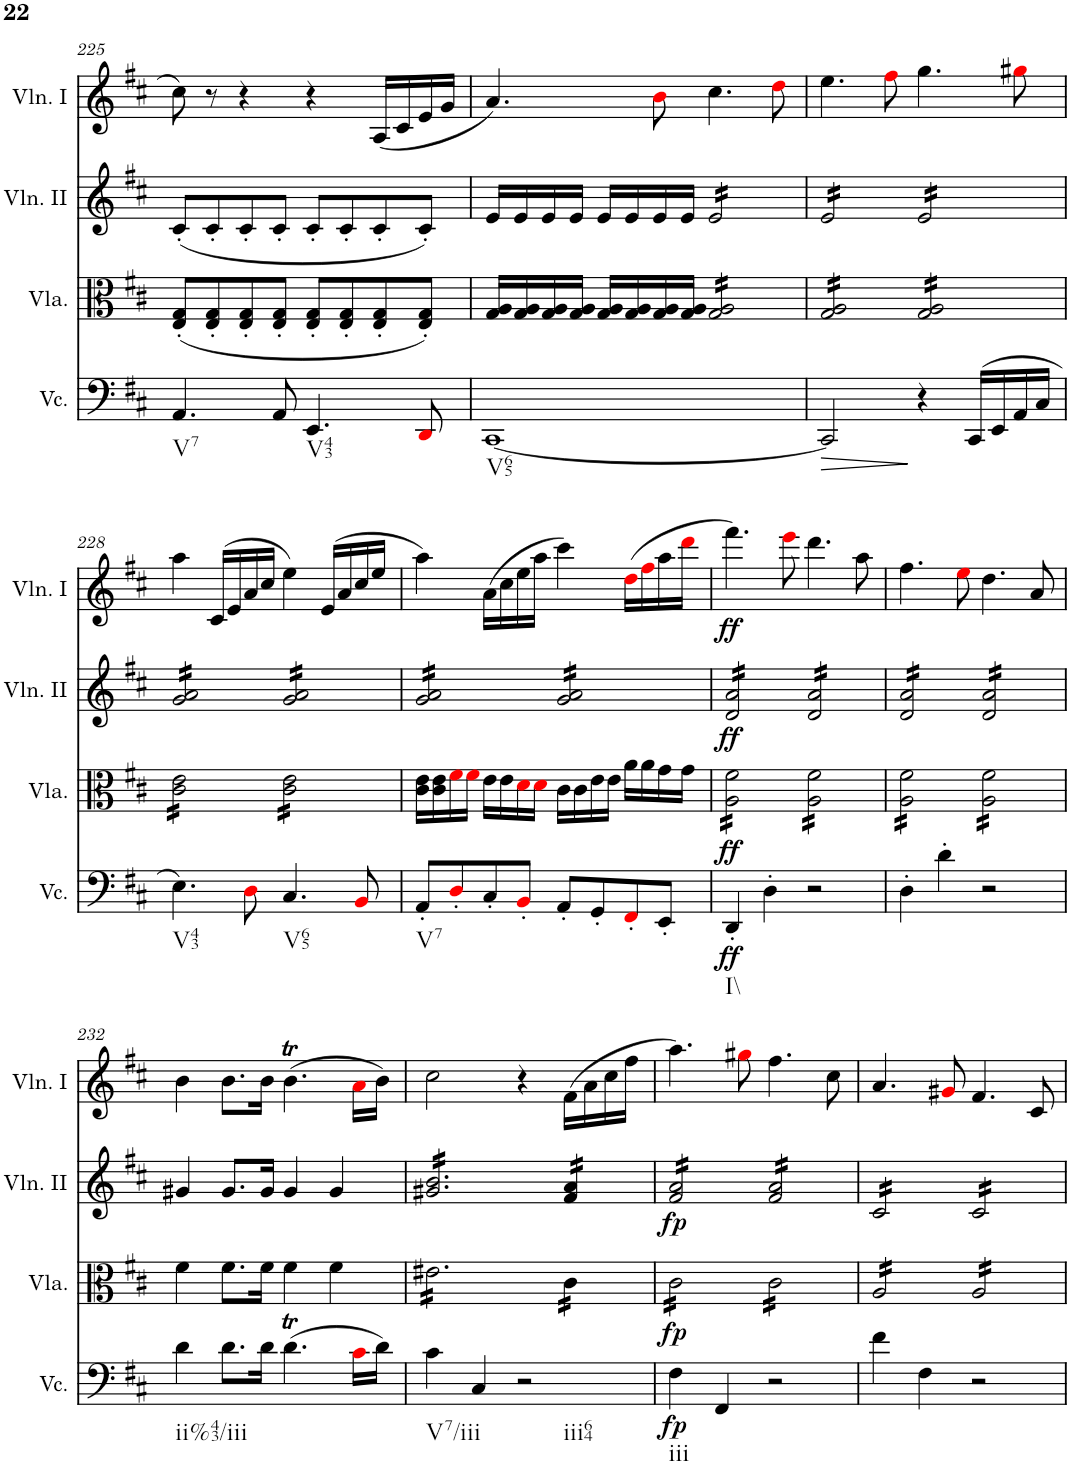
**kern	**dynam	**kern	**dynam	**kern	**dynam	**kern	**dynam
*part4	*part4	*part3	*part3	*part2	*part2	*part1	*part1
*staff4	*staff4	*staff3	*staff3	*staff2	*staff2	*staff1	*staff1
*I"Violoncello	*	*I"Viola	*	*I"Violino II	*	*I"Violino I	*
*I'Vc.	*	*I'Vla.	*	*I'Vln. II	*	*I'Vln. I	*
!!LO:PB:g=z
*clefF4	*	*clefC3	*	*clefG2	*	*clefG2	*
*k[f#c#]	*	*k[f#c#]	*	*k[f#c#]	*	*k[f#c#]	*
*M4/4	*	*M4/4	*	*M4/4	*	*M4/4	*
*met(c)	*	*met(c)	*	*met(c)	*	*met(c)	*
=225	=225	=225	=225	=225	=225	=225	=225
!LO:TX:b:t=V7	!	!	!	!	!	!	!
4.AA/	.	(8E/' 8G/'L	.	(8c#'/L	.	8cc#\	.
.	.	8E/' 8G/'	.	8c#'/	.	8r	.
.	.	8E/' 8G/'	.	8c#'/	.	4r	.
8AA/	.	8E/' 8G/'J	.	8c#'/J	.	.	.
!LO:TX:b:t=V43	!	!	!	!	!	!	!
4.EE/	.	8E/' 8G/'L	.	8c#'/L	.	4r	.
.	.	8E/' 8G/'	.	8c#'/	.	.	.
.	.	8E/' 8G/'	.	8c#'/	.	(16A/LL	.
.	.	.	.	.	.	16c#/	.
8DDi/	.	8E/' 8G/'J)	.	8c#'/J)	.	16e/	.
.	.	.	.	.	.	16g/JJ	.
=226	=226	=226	=226	=226	=226	=226	=226
!LO:TX:b:t=V65	!	!	!	!	!	!	!
[1CC#	.	16G/ 16A/LL	.	16e/LL	.	4.a/)	.
.	.	16G/ 16A/	.	16e/	.	.	.
.	.	16G/ 16A/	.	16e/	.	.	.
.	.	16G/ 16A/JJ	.	16e/JJ	.	.	.
.	.	16G/ 16A/LL	.	16e/LL	.	.	.
.	.	16G/ 16A/	.	16e/	.	.	.
.	.	16G/ 16A/	.	16e/	.	8bi\	.
.	.	16G/ 16A/JJ	.	16e/JJ	.	.	.
*	*	*tremolo	*	*	*	*	*
*	*	*	*	*tremolo	*	*	*
.	.	16G/ 16A/LL	.	16e/LL	.	4.cc#\	.
.	.	16G/ 16A/	.	16e/	.	.	.
.	.	16G/ 16A/	.	16e/	.	.	.
.	.	16G/ 16A/	.	16e/	.	.	.
.	.	16G/ 16A/	.	16e/	.	.	.
.	.	16G/ 16A/	.	16e/	.	.	.
.	.	16G/ 16A/	.	16e/	.	8ddi\	.
.	.	16G/ 16A/JJ	.	16e/JJ	.	.	.
=227	=227	=227	=227	=227	=227	=227	=227
!	!LO:HP:b	!	!	!	!	!	!
2CC#/]	>	16G/ 16A/LL	.	16e/LL	.	4.ee\	.
.	.	16G/ 16A/	.	16e/	.	.	.
.	.	16G/ 16A/	.	16e/	.	.	.
.	.	16G/ 16A/	.	16e/	.	.	.
.	.	16G/ 16A/	.	16e/	.	.	.
.	.	16G/ 16A/	.	16e/	.	.	.
.	.	16G/ 16A/	.	16e/	.	8ff#i\	.
.	.	16G/ 16A/JJ	.	16e/JJ	.	.	.
4r	]	16G/ 16A/LL	.	16e/LL	.	4.gg\	.
.	.	16G/ 16A/	.	16e/	.	.	.
.	.	16G/ 16A/	.	16e/	.	.	.
.	.	16G/ 16A/	.	16e/	.	.	.
(16CC#/LL	.	16G/ 16A/	.	16e/	.	.	.
16EE/	.	16G/ 16A/	.	16e/	.	.	.
16AA/	.	16G/ 16A/	.	16e/	.	8gg#Xi\	.
16C#/JJ	.	16G/ 16A/JJ	.	16e/JJ	.	.	.
!!LO:LB:g=z
=228	=228	=228	=228	=228	=228	=228	=228
!LO:TX:b:t=V43	!	!	!	!	!	!	!
4.E\)	.	16c#\ 16e\LL	.	16g/ 16a/LL	.	4aa\	.
.	.	16c#\ 16e\	.	16g/ 16a/	.	.	.
.	.	16c#\ 16e\	.	16g/ 16a/	.	.	.
.	.	16c#\ 16e\	.	16g/ 16a/	.	.	.
.	.	16c#\ 16e\	.	16g/ 16a/	.	(16c#/LL	.
.	.	16c#\ 16e\	.	16g/ 16a/	.	16e/	.
8Di\	.	16c#\ 16e\	.	16g/ 16a/	.	16a/	.
.	.	16c#\ 16e\JJ	.	16g/ 16a/JJ	.	16cc#/JJ	.
!LO:TX:b:t=V65	!	!	!	!	!	!	!
4.C#/	.	16c#\ 16e\LL	.	16g/ 16a/LL	.	4ee\)	.
.	.	16c#\ 16e\	.	16g/ 16a/	.	.	.
.	.	16c#\ 16e\	.	16g/ 16a/	.	.	.
.	.	16c#\ 16e\	.	16g/ 16a/	.	.	.
.	.	16c#\ 16e\	.	16g/ 16a/	.	(16e/LL	.
.	.	16c#\ 16e\	.	16g/ 16a/	.	16a/	.
8BBi/	.	16c#\ 16e\	.	16g/ 16a/	.	16cc#/	.
.	.	16c#\ 16e\JJ	.	16g/ 16a/JJ	.	16ee/JJ	.
*	*	*Xtremolo	*	*	*	*	*
=229	=229	=229	=229	=229	=229	=229	=229
!LO:TX:b:t=V7	!	!	!	!	!	!	!
8AA'/L	.	16c#\ 16e\LL	.	16g/ 16a/LL	.	4aa\)	.
.	.	16c#\ 16e\	.	16g/ 16a/	.	.	.
8D'i/	.	16f#i\	.	16g/ 16a/	.	.	.
.	.	16f#i\JJ	.	16g/ 16a/	.	.	.
8C#'/	.	16e\LL	.	16g/ 16a/	.	(16a\LL	.
.	.	16e\	.	16g/ 16a/	.	16cc#\	.
8BB'i/J	.	16di\	.	16g/ 16a/	.	16ee\	.
.	.	16di\JJ	.	16g/ 16a/JJ	.	16aa\JJ	.
8AA'/L	.	16c#\LL	.	16g/ 16a/LL	.	4ccc#\)	.
.	.	16c#\	.	16g/ 16a/	.	.	.
8GG'/	.	16e\	.	16g/ 16a/	.	.	.
.	.	16e\JJ	.	16g/ 16a/	.	.	.
8FF#'i/	.	16a\LL	.	16g/ 16a/	.	(16ddi\LL	.
.	.	16a\	.	16g/ 16a/	.	16ff#i\	.
8EE'/J	.	16g\	.	16g/ 16a/	.	16aa\	.
.	.	16g\JJ	.	16g/ 16a/JJ	.	16dddi\JJ	.
=230	=230	=230	=230	=230	=230	=230	=230
!LO:TX:b:t=I\\	!	!	!	!	!	!	!
!	!LO:DY:b	!	!LO:DY:b	!	!LO:DY:b	!	!LO:DY:b
*	*	*tremolo	*	*	*	*	*
4DD'/	ff	16A\ 16f#\LL	ff	16d/ 16a/LL	ff	4.fff#\)	ff
.	.	16A\ 16f#\	.	16d/ 16a/	.	.	.
.	.	16A\ 16f#\	.	16d/ 16a/	.	.	.
.	.	16A\ 16f#\	.	16d/ 16a/	.	.	.
4D'\	.	16A\ 16f#\	.	16d/ 16a/	.	.	.
.	.	16A\ 16f#\	.	16d/ 16a/	.	.	.
.	.	16A\ 16f#\	.	16d/ 16a/	.	8eeei\	.
.	.	16A\ 16f#\JJ	.	16d/ 16a/JJ	.	.	.
2r	.	16A\ 16f#\LL	.	16d/ 16a/LL	.	4.ddd\	.
.	.	16A\ 16f#\	.	16d/ 16a/	.	.	.
.	.	16A\ 16f#\	.	16d/ 16a/	.	.	.
.	.	16A\ 16f#\	.	16d/ 16a/	.	.	.
.	.	16A\ 16f#\	.	16d/ 16a/	.	.	.
.	.	16A\ 16f#\	.	16d/ 16a/	.	.	.
.	.	16A\ 16f#\	.	16d/ 16a/	.	8aa\	.
.	.	16A\ 16f#\JJ	.	16d/ 16a/JJ	.	.	.
=231	=231	=231	=231	=231	=231	=231	=231
4D'\	.	16A\ 16f#\LL	.	16d/ 16a/LL	.	4.ff#\	.
.	.	16A\ 16f#\	.	16d/ 16a/	.	.	.
.	.	16A\ 16f#\	.	16d/ 16a/	.	.	.
.	.	16A\ 16f#\	.	16d/ 16a/	.	.	.
4d'\	.	16A\ 16f#\	.	16d/ 16a/	.	.	.
.	.	16A\ 16f#\	.	16d/ 16a/	.	.	.
.	.	16A\ 16f#\	.	16d/ 16a/	.	8eei\	.
.	.	16A\ 16f#\JJ	.	16d/ 16a/JJ	.	.	.
2r	.	16A\ 16f#\LL	.	16d/ 16a/LL	.	4.dd\	.
.	.	16A\ 16f#\	.	16d/ 16a/	.	.	.
.	.	16A\ 16f#\	.	16d/ 16a/	.	.	.
.	.	16A\ 16f#\	.	16d/ 16a/	.	.	.
.	.	16A\ 16f#\	.	16d/ 16a/	.	.	.
.	.	16A\ 16f#\	.	16d/ 16a/	.	.	.
.	.	16A\ 16f#\	.	16d/ 16a/	.	8a/	.
.	.	16A\ 16f#\JJ	.	16d/ 16a/JJ	.	.	.
*	*	*	*	*Xtremolo	*	*	*
*	*	*Xtremolo	*	*	*	*	*
!!LO:LB:g=z
=232	=232	=232	=232	=232	=232	=232	=232
!LO:TX:b:t=ii%43/iii	!	!	!	!	!	!	!
4d\	.	4f#\	.	4g#X/	.	4b\	.
8.d\L	.	8.f#\L	.	8.g#/L	.	8.b\L	.
16d\Jk	.	16f#\Jk	.	16g#/Jk	.	16b\Jk	.
(4.dT\	.	4f#\	.	4g#/	.	(4.bT\	.
.	.	4f#\	.	4g#/	.	.	.
16c#i\LL	.	.	.	.	.	16ai\LL	.
16d\JJ)	.	.	.	.	.	16b\JJ)	.
=233	=233	=233	=233	=233	=233	=233	=233
!LO:TX:b:t=V7/iii	!	!	!	!	!	!	!
*	*	*tremolo	*	*	*	*	*
*	*	*	*	*tremolo	*	*	*
4c#\	.	16e#X\LL	.	16g#X/ 16b/LL	.	2cc#\	.
.	.	16e#X\	.	16g#X/ 16b/	.	.	.
.	.	16e#X\	.	16g#X/ 16b/	.	.	.
.	.	16e#X\	.	16g#X/ 16b/	.	.	.
4C#/	.	16e#X\	.	16g#X/ 16b/	.	.	.
.	.	16e#X\	.	16g#X/ 16b/	.	.	.
.	.	16e#X\	.	16g#X/ 16b/	.	.	.
.	.	16e#X\	.	16g#X/ 16b/	.	.	.
!LO:TX:b:t=iii64	!	!	!	!	!	!	!
2r	.	16e#X\	.	16g#X/ 16b/	.	4r	.
.	.	16e#X\	.	16g#X/ 16b/	.	.	.
.	.	16e#X\	.	16g#X/ 16b/	.	.	.
.	.	16e#X\JJ	.	16g#X/ 16b/JJ	.	.	.
.	.	16c#\LL	.	16f#/ 16a/LL	.	(16f#\LL	.
.	.	16c#\	.	16f#/ 16a/	.	16a\	.
.	.	16c#\	.	16f#/ 16a/	.	16cc#\	.
.	.	16c#\JJ	.	16f#/ 16a/JJ	.	16ff#\JJ	.
=234	=234	=234	=234	=234	=234	=234	=234
!LO:TX:b:t=iii	!	!	!	!	!	!	!
!	!LO:DY:b	!	!LO:DY:b	!	!LO:DY:b	!	!
4F#\	fp	16c#\LL	fp	16f#/ 16a/LL	fp	4.aa\)	.
.	.	16c#\	.	16f#/ 16a/	.	.	.
.	.	16c#\	.	16f#/ 16a/	.	.	.
.	.	16c#\	.	16f#/ 16a/	.	.	.
4FF#/	.	16c#\	.	16f#/ 16a/	.	.	.
.	.	16c#\	.	16f#/ 16a/	.	.	.
.	.	16c#\	.	16f#/ 16a/	.	8gg#Xi\	.
.	.	16c#\JJ	.	16f#/ 16a/JJ	.	.	.
2r	.	16c#\LL	.	16f#/ 16a/LL	.	4.ff#\	.
.	.	16c#\	.	16f#/ 16a/	.	.	.
.	.	16c#\	.	16f#/ 16a/	.	.	.
.	.	16c#\	.	16f#/ 16a/	.	.	.
.	.	16c#\	.	16f#/ 16a/	.	.	.
.	.	16c#\	.	16f#/ 16a/	.	.	.
.	.	16c#\	.	16f#/ 16a/	.	8cc#\	.
.	.	16c#\JJ	.	16f#/ 16a/JJ	.	.	.
=235	=235	=235	=235	=235	=235	=235	=235
4f#\	.	16A/LL	.	16c#/LL	.	4.a/	.
.	.	16A/	.	16c#/	.	.	.
.	.	16A/	.	16c#/	.	.	.
.	.	16A/	.	16c#/	.	.	.
4F#\	.	16A/	.	16c#/	.	.	.
.	.	16A/	.	16c#/	.	.	.
.	.	16A/	.	16c#/	.	8g#Xi/	.
.	.	16A/JJ	.	16c#/JJ	.	.	.
2r	.	16A/LL	.	16c#/LL	.	4.f#/	.
.	.	16A/	.	16c#/	.	.	.
.	.	16A/	.	16c#/	.	.	.
.	.	16A/	.	16c#/	.	.	.
.	.	16A/	.	16c#/	.	.	.
.	.	16A/	.	16c#/	.	.	.
.	.	16A/	.	16c#/	.	8c#/	.
.	.	16A/JJ	.	16c#/JJ	.	.	.
*	*	*	*	*Xtremolo	*	*	*
*	*	*Xtremolo	*	*	*	*	*
=	=	=	=	=	=	=	=
*-	*-	*-	*-	*-	*-	*-	*-
